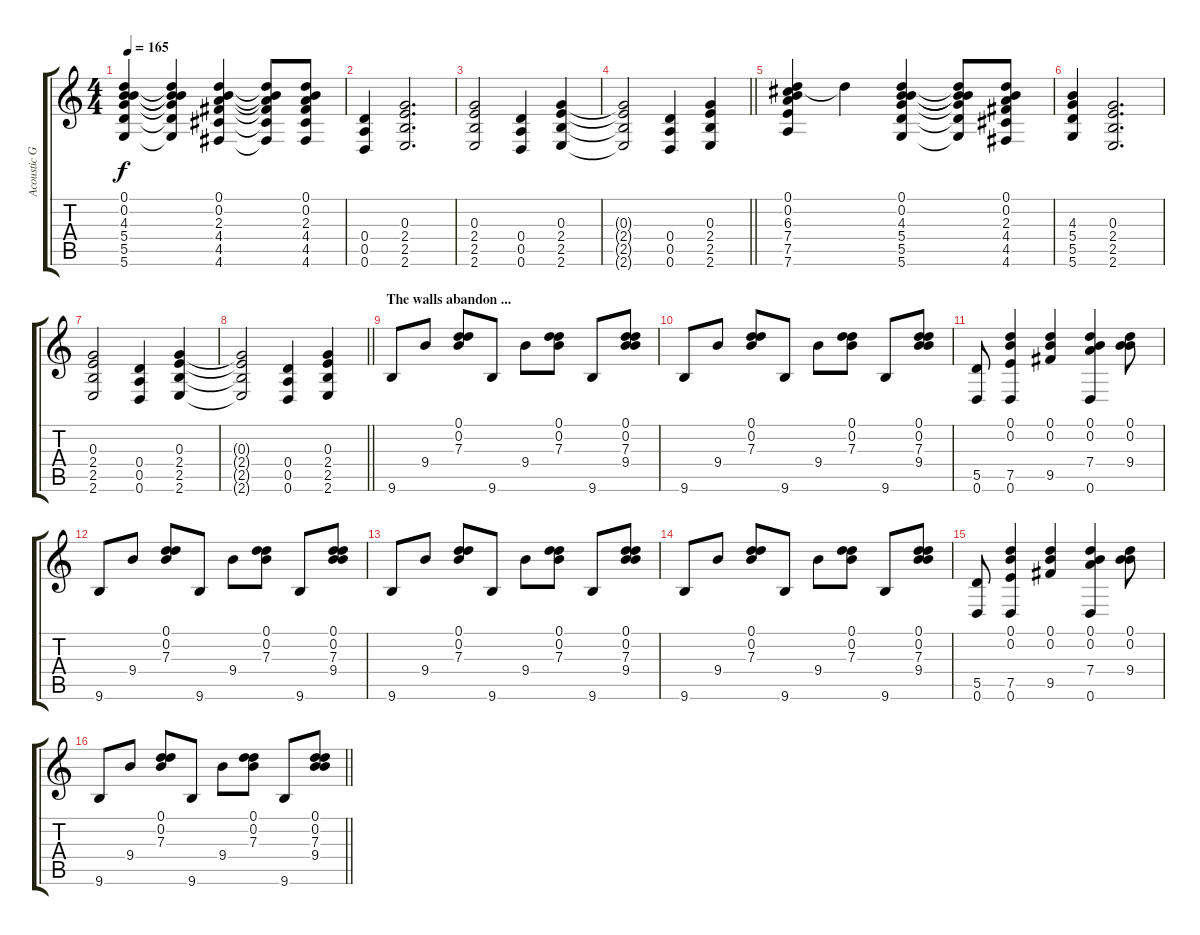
\track ("Acoustic Guitar" "Acoustic G") {instrument acousticguitarsteel}
\staff {score tabs}
\tuning (D4 B3 G3 D3 A2 D2) {hide}
\ts (4 4)
\tempo 165
\clef g2
\ks c
(0.1 0.2 4.3 5.4 5.5 5.6).4{dy f} (0.1{t} 0.2{t} 4.3{t} 5.4{t} 5.5{t} 5.6{t}).4 (0.1 0.2 2.3 4.4 4.5 4.6).4 (0.1{t} 0.2{t} 2.3{t} 4.4{t} 4.5{t} 4.6{t}).8 (0.1 0.2 2.3 4.4 4.5 4.6).8 |
(0.4 0.5 0.6).4 (0.3 2.4 2.5 2.6).2{d} |
(0.3 2.4 2.5 2.6).2 (0.4 0.5 0.6).4 (0.3 2.4 2.5 2.6).4 |
\barLineRight lightlight
(0.3{t} 2.4{t} 2.5{t} 2.6{t}).2 (0.4 0.5 0.6).4 (0.3 2.4 2.5 2.6).4 |
(0.1 0.2 6.3 7.4 7.5 7.6).4 0.1{t}.4 (0.1 0.2 4.3 5.4 5.5 5.6).4 (0.1{t} 0.2{t} 4.3{t} 5.4{t} 5.5{t} 5.6{t}).8 (0.1 0.2 2.3 4.4 4.5 4.6).8 |
(4.3 5.4 5.5 5.6).4 (0.3 2.4 2.5 2.6).2{d} |
(0.3 2.4 2.5 2.6).2 (0.4 0.5 0.6).4 (0.3 2.4 2.5 2.6).4 |
\barLineRight lightlight
(0.3{t} 2.4{t} 2.5{t} 2.6{t}).2 (0.4 0.5 0.6).4 (0.3 2.4 2.5 2.6).4 |
\section ("" "The walls abandon ...")
9.6.8 9.4.8 (0.1 0.2 7.3).8 9.6.8 9.4.8 (0.1 0.2 7.3).8 9.6.8 (0.1 0.2 7.3 9.4).8 |
9.6.8 9.4.8 (0.1 0.2 7.3).8 9.6.8 9.4.8 (0.1 0.2 7.3).8 9.6.8 (0.1 0.2 7.3 9.4).8 |
(5.5 0.6).8 (0.1 0.2 7.5 0.6).4 (0.1 0.2 9.5).4 (0.1 0.2 7.4 0.6).4 (0.1 0.2 9.4).8 |
9.6.8 9.4.8 (0.1 0.2 7.3).8 9.6.8 9.4.8 (0.1 0.2 7.3).8 9.6.8 (0.1 0.2 7.3 9.4).8 |
9.6.8 9.4.8 (0.1 0.2 7.3).8 9.6.8 9.4.8 (0.1 0.2 7.3).8 9.6.8 (0.1 0.2 7.3 9.4).8 |
9.6.8 9.4.8 (0.1 0.2 7.3).8 9.6.8 9.4.8 (0.1 0.2 7.3).8 9.6.8 (0.1 0.2 7.3 9.4).8 |
(5.5 0.6).8 (0.1 0.2 7.5 0.6).4 (0.1 0.2 9.5).4 (0.1 0.2 7.4 0.6).4 (0.1 0.2 9.4).8 |
\barLineRight lightlight
9.6.8 9.4.8 (0.1 0.2 7.3).8 9.6.8 9.4.8 (0.1 0.2 7.3).8 9.6.8 (0.1 0.2 7.3 9.4).8
